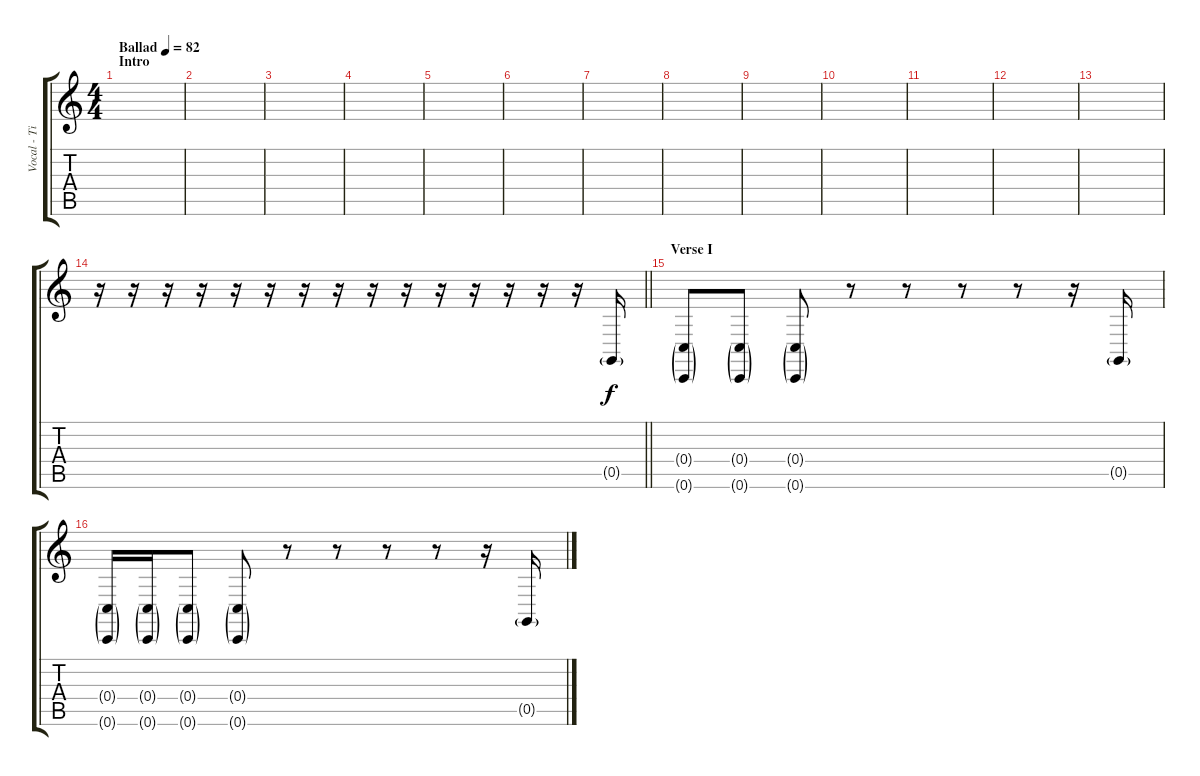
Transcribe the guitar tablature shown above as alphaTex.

\track ("Vocal - Till Lindemann" "Vocal - Ti") {instrument lead2sawtooth}
\staff {score tabs}
\tuning (D4 A3 F3 C3 G2 C2) {hide}
\ts (4 4)
\section ("" "Intro")
\tempo (82 "Ballad")
\clef g2
\ks c
|
|
|
|
|
|
|
|
|
|
|
|
|
\barLineRight lightlight
r.16 r.16 r.16 r.16 r.16 r.16 r.16 r.16 r.16 r.16 r.16 r.16 r.16 r.16 r.16 0.5{g}.16 |
\section ("" "Verse I")
(0.4{g} 0.6{g}).8 (0.4{g} 0.6{g}).8 (0.4{g} 0.6{g}).8 r.8 r.8 r.8 r.8 r.16 0.5{g}.16 |
(0.4{g} 0.6{g}).16 (0.4{g} 0.6{g}).16 (0.4{g} 0.6{g}).8 (0.4{g} 0.6{g}).8 r.8 r.8 r.8 r.8 r.16 0.5{g}.16
